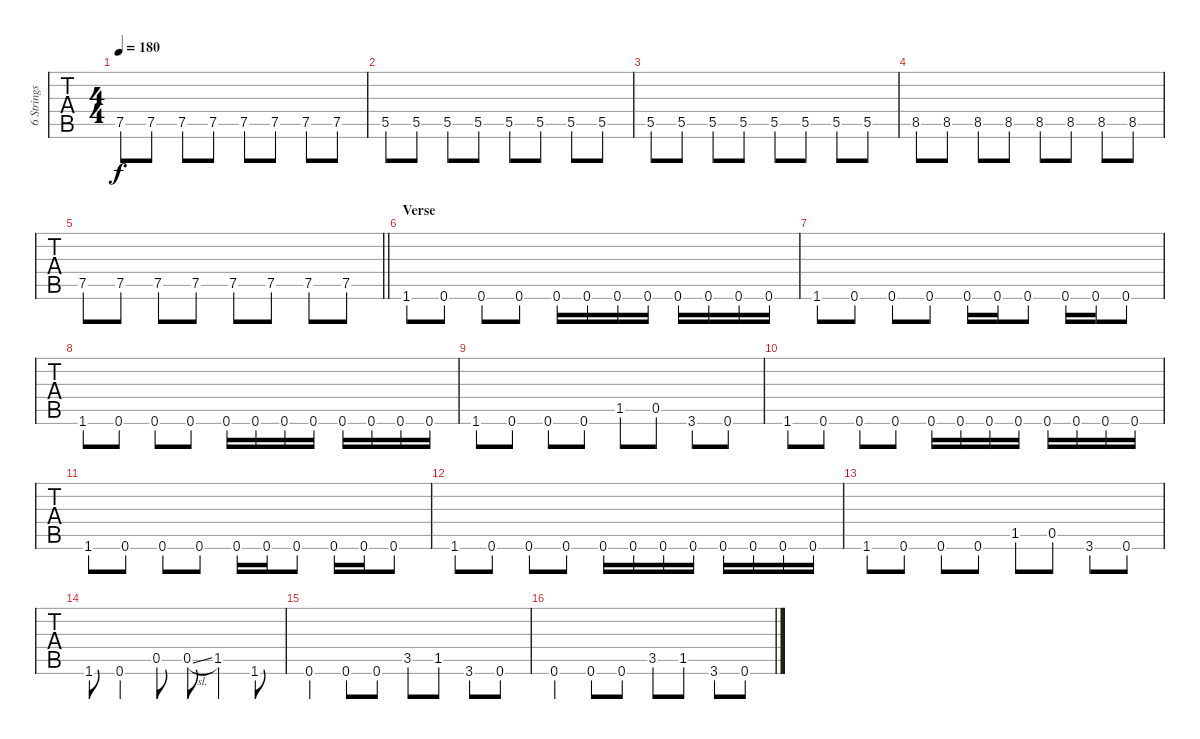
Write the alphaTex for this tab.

\track ("6 Strings Bass" "6 Strings ") {instrument electricbasspick}
\staff {tabs}
\tuning (D3 A2 E2 B1 Gb1 B0) {hide}
\ts (4 4)
\tempo 180
\clef f4
\ks c
7.5.8{dy f} 7.5.8 7.5.8 7.5.8 7.5.8 7.5.8 7.5.8 7.5.8 |
5.5.8 5.5.8 5.5.8 5.5.8 5.5.8 5.5.8 5.5.8 5.5.8 |
5.5.8 5.5.8 5.5.8 5.5.8 5.5.8 5.5.8 5.5.8 5.5.8 |
8.5.8 8.5.8 8.5.8 8.5.8 8.5.8 8.5.8 8.5.8 8.5.8 |
\barLineRight lightlight
7.5.8 7.5.8 7.5.8 7.5.8 7.5.8 7.5.8 7.5.8 7.5.8 |
\section ("" "Verse")
1.6.8 0.6.8 0.6.8 0.6.8 0.6.16 0.6.16 0.6.16 0.6.16 0.6.16 0.6.16 0.6.16 0.6.16 |
1.6.8 0.6.8 0.6.8 0.6.8 0.6.16 0.6.16 0.6.8 0.6.16 0.6.16 0.6.8 |
1.6.8 0.6.8 0.6.8 0.6.8 0.6.16 0.6.16 0.6.16 0.6.16 0.6.16 0.6.16 0.6.16 0.6.16 |
1.6.8 0.6.8 0.6.8 0.6.8 1.5.8 0.5.8 3.6.8 0.6.8 |
1.6.8 0.6.8 0.6.8 0.6.8 0.6.16 0.6.16 0.6.16 0.6.16 0.6.16 0.6.16 0.6.16 0.6.16 |
1.6.8 0.6.8 0.6.8 0.6.8 0.6.16 0.6.16 0.6.8 0.6.16 0.6.16 0.6.8 |
1.6.8 0.6.8 0.6.8 0.6.8 0.6.16 0.6.16 0.6.16 0.6.16 0.6.16 0.6.16 0.6.16 0.6.16 |
1.6.8 0.6.8 0.6.8 0.6.8 1.5.8 0.5.8 3.6.8 0.6.8 |
1.6.8 0.6.4 0.5.8 0.5{sl}.8 1.5.4 1.6.8 |
0.6.4 0.6.8 0.6.8 3.5.8 1.5.8 3.6.8 0.6.8 |
0.6.4 0.6.8 0.6.8 3.5.8 1.5.8 3.6.8 0.6.8
